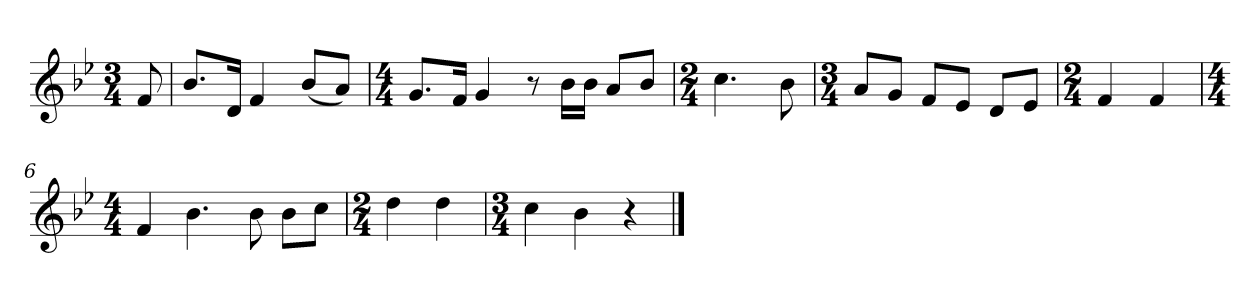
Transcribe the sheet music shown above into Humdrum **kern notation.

**kern
*part1
*staff1
*k[b-e-]
*M3/4
*MM120
=
8f
=1
8.b-L
16dJk
4f
(8b-L
8aJ)
=2
*M4/4
8.gL
16fJk
4g
8r
16b-LL
16b-JJ
8aL
8b-J
=3
*M2/4
4.cc
8b-
=4
*M3/4
8aL
8gJ
8fL
8e-J
8dL
8e-J
=5
*M2/4
4f
4f
=6
*M4/4
4f
4.b-
8b-
8b-L
8ccJ
=7
*M2/4
4dd
4dd
=8
*M3/4
4cc
4b-
4r
==
*-
